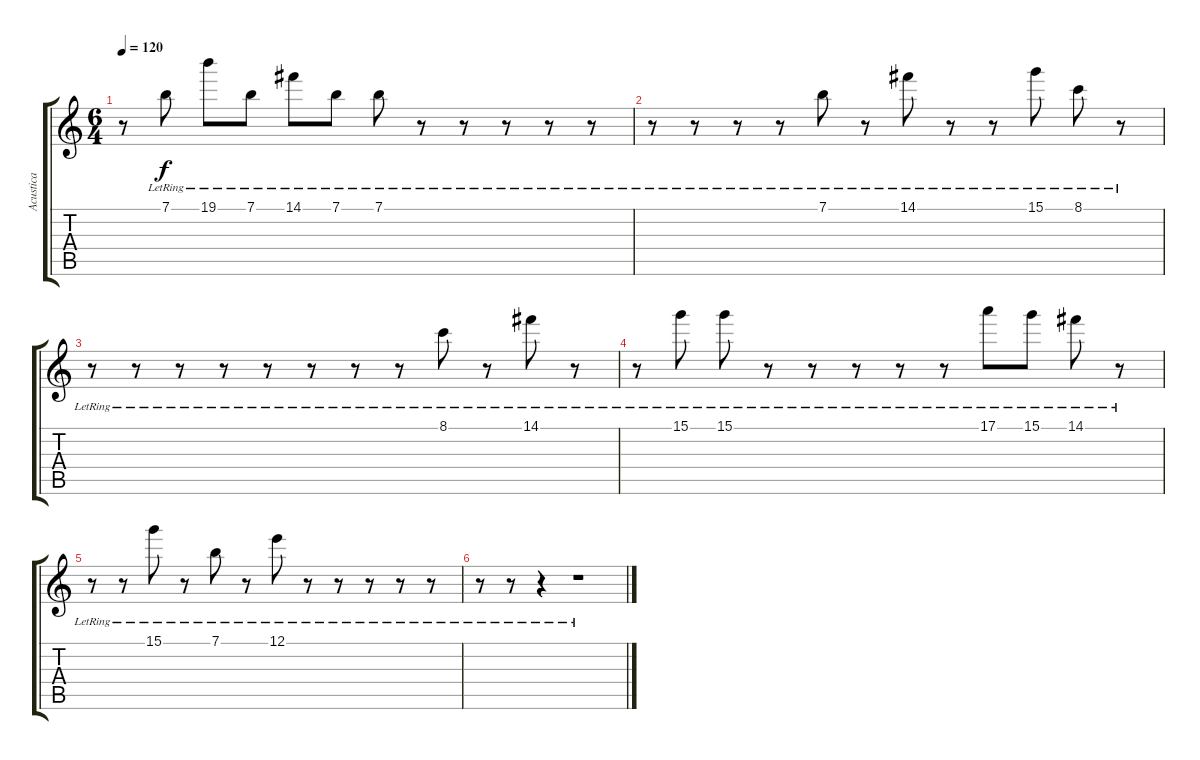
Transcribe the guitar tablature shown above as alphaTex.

\track ("Acustica" "Acustica") {instrument acousticguitarnylon}
\staff {score tabs}
\tuning (E4 B3 G3 D3 A2 E2) {hide}
\ts (6 4)
\tempo 120
\clef g2
\ks c
r.8{dy f} 7.1{lr}.8 19.1{lr}.8 7.1{lr}.8 14.1{lr}.8 7.1{lr}.8 7.1{lr}.8 r.8 r.8 r.8 r.8 r.8 |
r.8 r.8 r.8 r.8 7.1{lr}.8 r.8 14.1{lr}.8 r.8 r.8 15.1{lr}.8 8.1{lr}.8 r.8 |
r.8 r.8 r.8 r.8 r.8 r.8 r.8 r.8 8.1{lr}.8 r.8 14.1{lr}.8 r.8 |
r.8 15.1{lr}.8 15.1{lr}.8 r.8 r.8 r.8 r.8 r.8 17.1{lr}.8 15.1{lr}.8 14.1{lr}.8 r.8 |
r.8 r.8 15.1{lr}.8 r.8 7.1{lr}.8 r.8 12.1{lr}.8 r.8 r.8 r.8 r.8 r.8 |
r.8 r.8 r.4 r.1
